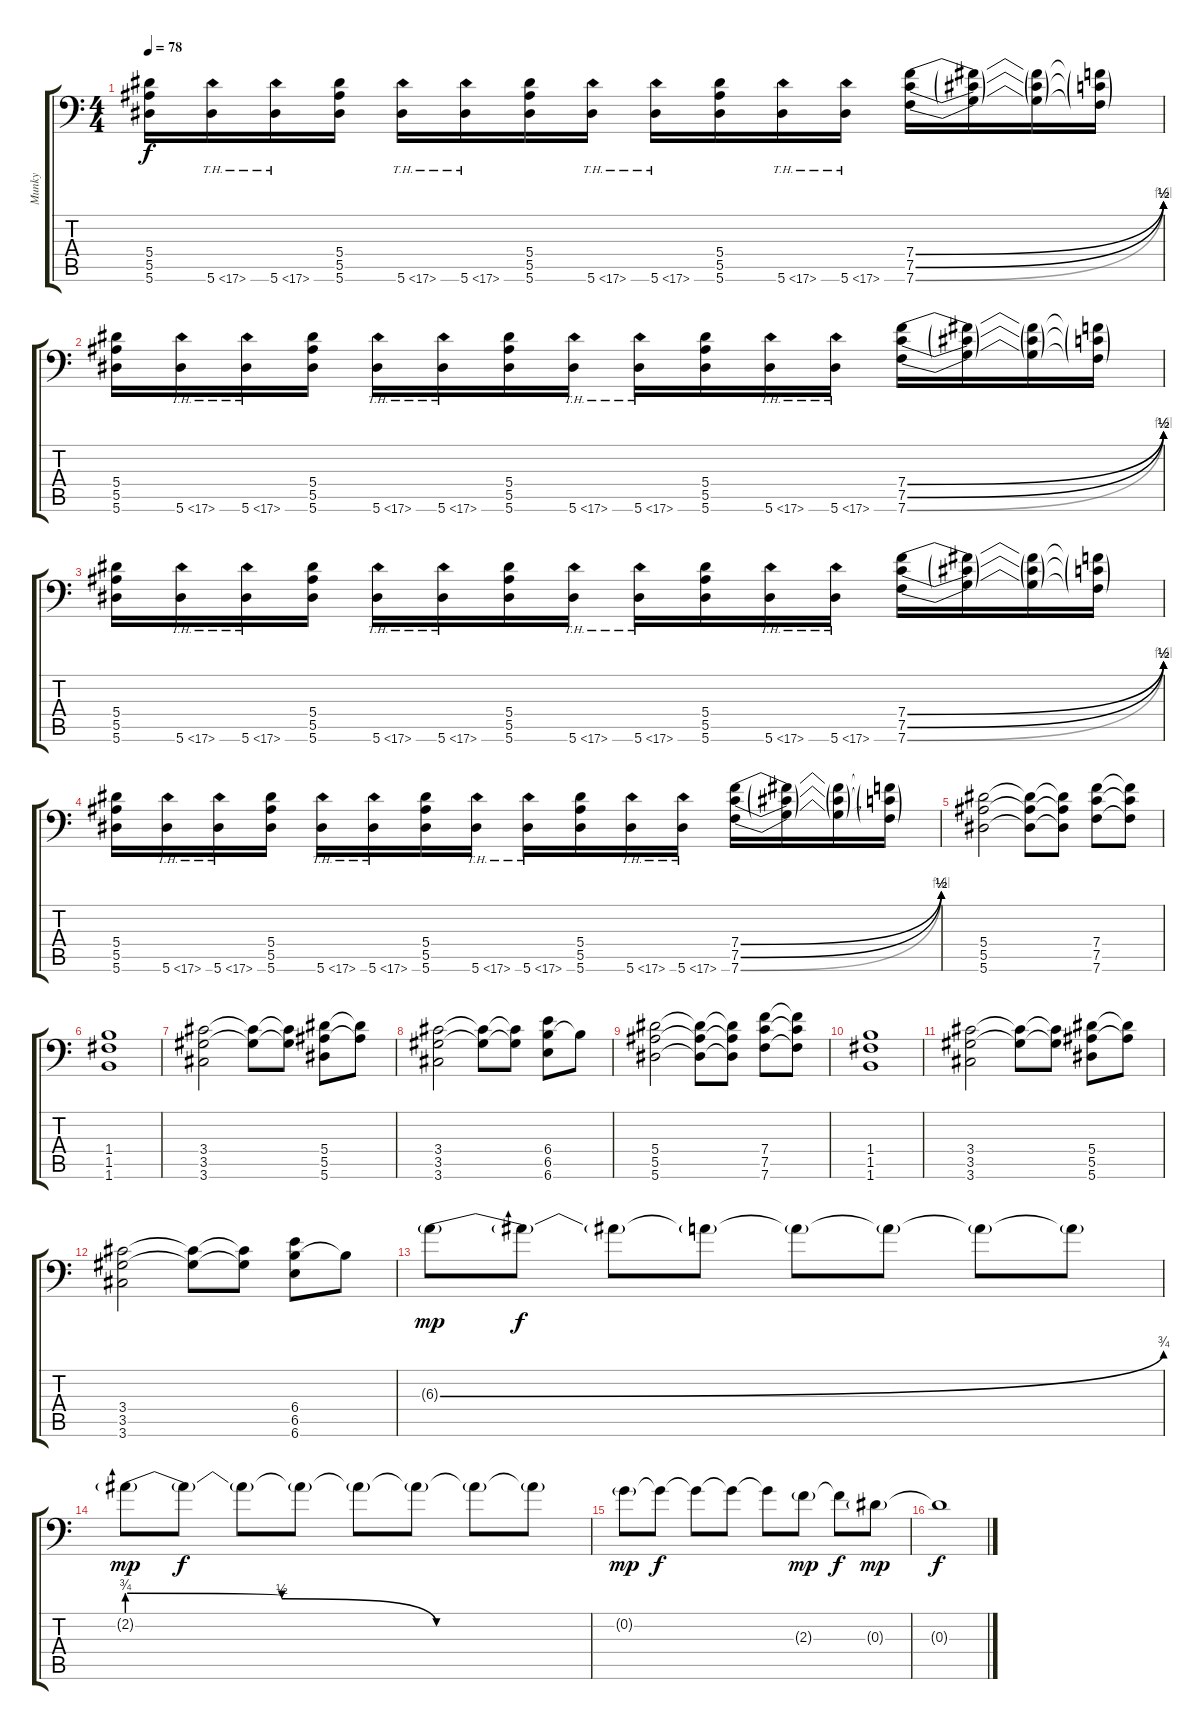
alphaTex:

\track ("Munky" "Munky") {instrument distortionguitar}
\staff {score tabs}
\tuning (C4 G3 Eb3 Bb2 F2 Bb1) {hide}
\ts (4 4)
\tempo 78
\clef f4
\ks c
(5.4 5.5 5.6).16{dy f} 5.6{th 12}.16 5.6{th 12}.16 (5.4 5.5 5.6).16 5.6{th 12}.16 5.6{th 12}.16 (5.4 5.5 5.6).16 5.6{th 12}.16 5.6{th 12}.16 (5.4 5.5 5.6).16 5.6{th 12}.16 5.6{th 12}.16 (7.4{be (bend 0 0 60 2)} 7.5{be (bend 0 0 60 2)} 7.6{be (bend 0 0 60 4)}).16 (7.4{t} 7.5{t} 7.6{t}).16 (7.4{t} 7.5{t} 7.6{t}).16 (7.4{t} 7.5{t} 7.6{t}).16 |
(5.4 5.5 5.6).16 5.6{th 12}.16 5.6{th 12}.16 (5.4 5.5 5.6).16 5.6{th 12}.16 5.6{th 12}.16 (5.4 5.5 5.6).16 5.6{th 12}.16 5.6{th 12}.16 (5.4 5.5 5.6).16 5.6{th 12}.16 5.6{th 12}.16 (7.4{be (bend 0 0 60 2)} 7.5{be (bend 0 0 60 2)} 7.6{be (bend 0 0 60 4)}).16 (7.4{t} 7.5{t} 7.6{t}).16 (7.4{t} 7.5{t} 7.6{t}).16 (7.4{t} 7.5{t} 7.6{t}).16 |
(5.4 5.5 5.6).16 5.6{th 12}.16 5.6{th 12}.16 (5.4 5.5 5.6).16 5.6{th 12}.16 5.6{th 12}.16 (5.4 5.5 5.6).16 5.6{th 12}.16 5.6{th 12}.16 (5.4 5.5 5.6).16 5.6{th 12}.16 5.6{th 12}.16 (7.4{be (bend 0 0 60 2)} 7.5{be (bend 0 0 60 2)} 7.6{be (bend 0 0 60 4)}).16 (7.4{t} 7.5{t} 7.6{t}).16 (7.4{t} 7.5{t} 7.6{t}).16 (7.4{t} 7.5{t} 7.6{t}).16 |
(5.4 5.5 5.6).16 5.6{th 12}.16 5.6{th 12}.16 (5.4 5.5 5.6).16 5.6{th 12}.16 5.6{th 12}.16 (5.4 5.5 5.6).16 5.6{th 12}.16 5.6{th 12}.16 (5.4 5.5 5.6).16 5.6{th 12}.16 5.6{th 12}.16 (7.4{be (bend 0 0 60 2)} 7.5{be (bend 0 0 60 2)} 7.6{be (bend 0 0 60 4)}).16 (7.4{t} 7.5{t} 7.6{t}).16 (7.4{t} 7.5{t} 7.6{t}).16 (7.4{t} 7.5{t} 7.6{t}).16 |
(5.4 5.5 5.6).2 (5.4{t} 5.5{t} 5.6{t}).8 (5.4{t} 5.5{t} 5.6{t}).8 (7.4 7.5 7.6).8 (7.4{t} 7.5{t} 7.6{t}).8 |
(1.4 1.5 1.6).1 |
(3.4 3.5 3.6).2 (3.4{t} 3.5{t}).8 (3.4{t} 3.5{t}).8 (5.4 5.5 5.6).8 (5.4{t} 5.5{t}).8 |
(3.4 3.5 3.6).2 (3.4{t} 3.5{t}).8 (3.4{t} 3.5{t}).8 (6.4 6.5 6.6).8 6.5{t}.8 |
(5.4 5.5 5.6).2 (5.4{t} 5.5{t} 5.6{t}).8 (5.4{t} 5.5{t} 5.6{t}).8 (7.4 7.5 7.6).8 (7.4{t} 7.5{t} 7.6{t}).8 |
(1.4 1.5 1.6).1 |
(3.4 3.5 3.6).2 (3.4{t} 3.5{t}).8 (3.4{t} 3.5{t}).8 (5.4 5.5 5.6).8 (5.4{t} 5.5{t}).8 |
(3.4 3.5 3.6).2 (3.4{t} 3.5{t}).8 (3.4{t} 3.5{t}).8 (6.4 6.5 6.6).8 6.5{t}.8 |
6.3{be (bend 0 0 60 3) g}.8{dy mp volume 10} 6.3{t}.8{dy f} 6.3{t}.8 6.3{t}.8 6.3{t}.8 6.3{t}.8 6.3{t}.8 6.3{t}.8 |
2.2{be (custom 0 3 20 2 40 0 60 0) g}.8{dy mp} 2.2{t}.8{dy f} 2.2{t}.8 2.2{t}.8 2.2{t}.8 2.2{t}.8 2.2{t}.8 2.2{t}.8 |
0.2{g}.8{dy mp} 0.2{t}.8{dy f} 0.2{t}.8 0.2{t}.8 0.2{t}.8 2.3{g}.8{dy mp} 2.3{t}.8{dy f} 0.3{g}.8{dy mp} |
0.3{t}.1{dy f}
